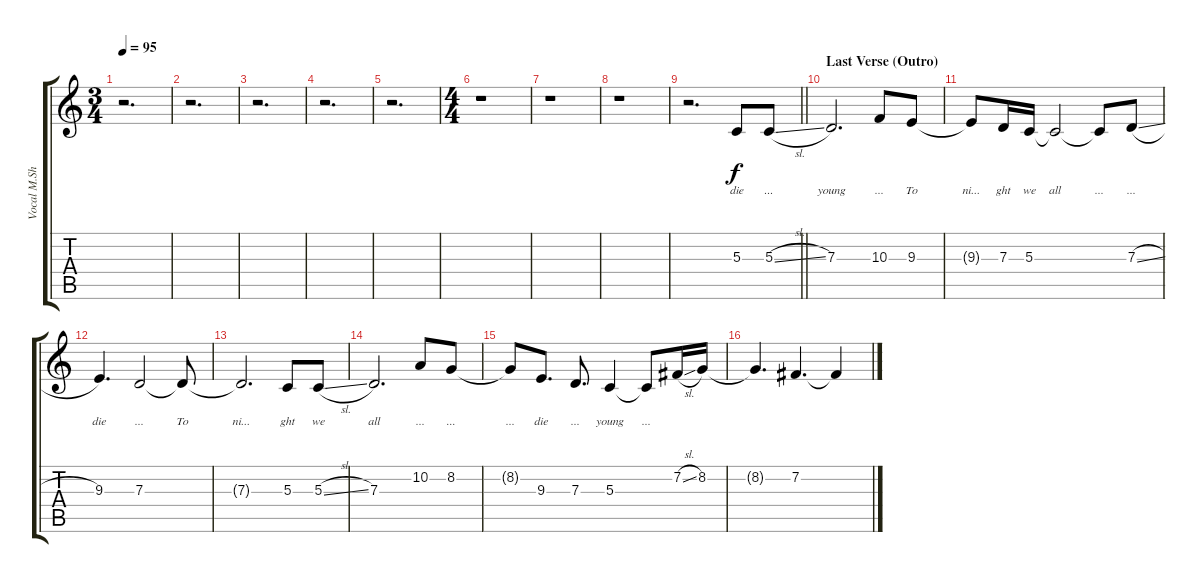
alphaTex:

\track ("Vocal M.Shadows" "Vocal M.Sh") {instrument oboe}
\staff {score tabs}
\tuning (E4 B3 G3 D3 A2 D2) {hide}
\ts (3 4)
\tempo 95
\clef g2
\ks c
r.2{d dy f} |
r.2{d} |
r.2{d} |
r.2{d} |
r.2{d} |
\ts (4 4)
r.1 |
r.1 |
r.1 |
\barLineRight lightlight
r.2{d} 5.3.8{lyrics (0 "die") lyrics (1 "") lyrics (2 "") lyrics (3 "") lyrics (4 "")} 5.3{sl}.8{lyrics (0 "...") lyrics (1 "") lyrics (2 "") lyrics (3 "") lyrics (4 "")} |
\section ("" "Last Verse (Outro)")
7.3.2{d lyrics (0 "young") lyrics (1 "") lyrics (2 "") lyrics (3 "") lyrics (4 "")} 10.3.8{lyrics (0 "...") lyrics (1 "") lyrics (2 "") lyrics (3 "") lyrics (4 "")} 9.3.8{lyrics (0 "To") lyrics (1 "") lyrics (2 "") lyrics (3 "") lyrics (4 "")} |
9.3{t}.8{lyrics (0 "ni...") lyrics (1 "") lyrics (2 "") lyrics (3 "") lyrics (4 "")} 7.3.16{lyrics (0 "ght") lyrics (1 "") lyrics (2 "") lyrics (3 "") lyrics (4 "")} 5.3.16{lyrics (0 "we") lyrics (1 "") lyrics (2 "") lyrics (3 "") lyrics (4 "")} 5.3{t}.2{lyrics (0 "all") lyrics (1 "") lyrics (2 "") lyrics (3 "") lyrics (4 "")} 5.3{t}.8{lyrics (0 "...") lyrics (1 "") lyrics (2 "") lyrics (3 "") lyrics (4 "")} 7.3{sl}.8{lyrics (0 "...") lyrics (1 "") lyrics (2 "") lyrics (3 "") lyrics (4 "")} |
9.3.4{d lyrics (0 "die") lyrics (1 "") lyrics (2 "") lyrics (3 "") lyrics (4 "")} 7.3.2{lyrics (0 "...") lyrics (1 "") lyrics (2 "") lyrics (3 "") lyrics (4 "")} 7.3{t}.8{lyrics (0 "To") lyrics (1 "") lyrics (2 "") lyrics (3 "") lyrics (4 "")} |
7.3{t}.2{d lyrics (0 "ni...") lyrics (1 "") lyrics (2 "") lyrics (3 "") lyrics (4 "")} 5.3.8{lyrics (0 "ght") lyrics (1 "") lyrics (2 "") lyrics (3 "") lyrics (4 "")} 5.3{sl}.8{lyrics (0 "we") lyrics (1 "") lyrics (2 "") lyrics (3 "") lyrics (4 "")} |
7.3.2{d lyrics (0 "all") lyrics (1 "") lyrics (2 "") lyrics (3 "") lyrics (4 "")} 10.2.8{lyrics (0 "...") lyrics (1 "") lyrics (2 "") lyrics (3 "") lyrics (4 "")} 8.2.8{lyrics (0 "...") lyrics (1 "") lyrics (2 "") lyrics (3 "") lyrics (4 "")} |
8.2{t}.8{lyrics (0 "...") lyrics (1 "") lyrics (2 "") lyrics (3 "") lyrics (4 "")} 9.3.8{d lyrics (0 "die") lyrics (1 "") lyrics (2 "") lyrics (3 "") lyrics (4 "")} 7.3.8{d lyrics (0 "...") lyrics (1 "") lyrics (2 "") lyrics (3 "") lyrics (4 "")} 5.3.4{lyrics (0 "young") lyrics (1 "") lyrics (2 "") lyrics (3 "") lyrics (4 "")} 5.3{t}.8{lyrics (0 "...") lyrics (1 "") lyrics (2 "") lyrics (3 "") lyrics (4 "")} 7.2{sl}.16 8.2.16 |
8.2{t}.4{d} 7.2.4{d} 7.2{sl t}.4
